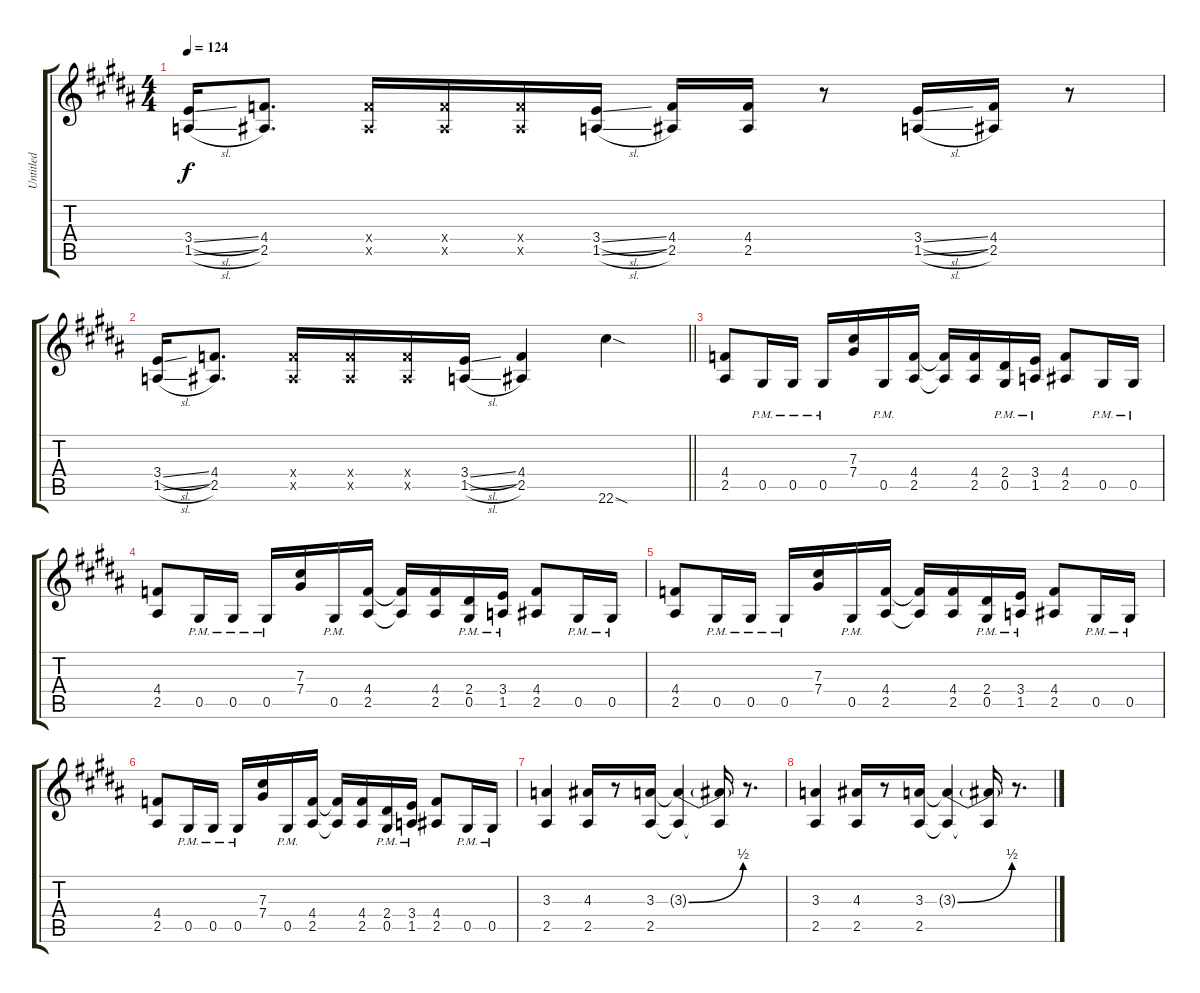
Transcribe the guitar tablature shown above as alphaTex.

\track ("Untitled" "Untitled") {instrument overdrivenguitar}
\staff {score tabs}
\tuning (Eb4 Bb3 Gb3 Db3 Ab2 Eb2) {hide}
\ts (4 4)
\tempo 124
\clef g2
\ks g#minor
(3.4{sl} 1.5{sl}).16{dy f} (4.4 2.5).8{d} (4.4{x} 2.5{x}).16 (4.4{x} 2.5{x}).16 (4.4{x} 2.5{x}).16 (3.4{sl} 1.5{sl}).16 (4.4 2.5).16 (4.4 2.5).16 r.8 (3.4{sl} 1.5{sl}).16 (4.4 2.5).16 r.8 |
\barLineRight lightlight
(3.4{sl} 1.5{sl}).16 (4.4 2.5).8{d} (4.4{x} 2.5{x}).16 (4.4{x} 2.5{x}).16 (4.4{x} 2.5{x}).16 (3.4{sl} 1.5{sl}).16 (4.4 2.5).4 22.6{sod}.4 |
\ks b
(4.4 2.5).8 0.5{pm}.16 0.5{pm}.16 0.5{pm}.16 (7.3 7.4).16 0.5{pm}.16 (4.4 2.5).16 (4.4{t} 2.5{t}).16 (4.4 2.5).16 (2.4{pm} 0.5{pm}).16 (3.4{pm} 1.5{pm}).16 (4.4 2.5).8 0.5{pm}.16 0.5{pm}.16 |
\ks g#minor
(4.4 2.5).8 0.5{pm}.16 0.5{pm}.16 0.5{pm}.16 (7.3 7.4).16 0.5{pm}.16 (4.4 2.5).16 (4.4{t} 2.5{t}).16 (4.4 2.5).16 (2.4{pm} 0.5{pm}).16 (3.4{pm} 1.5{pm}).16 (4.4 2.5).8 0.5{pm}.16 0.5{pm}.16 |
(4.4 2.5).8 0.5{pm}.16 0.5{pm}.16 0.5{pm}.16 (7.3 7.4).16 0.5{pm}.16 (4.4 2.5).16 (4.4{t} 2.5{t}).16 (4.4 2.5).16 (2.4{pm} 0.5{pm}).16 (3.4{pm} 1.5{pm}).16 (4.4 2.5).8 0.5{pm}.16 0.5{pm}.16 |
\ks b
(4.4 2.5).8 0.5{pm}.16 0.5{pm}.16 0.5{pm}.16 (7.3 7.4).16 0.5{pm}.16 (4.4 2.5).16 (4.4{t} 2.5{t}).16 (4.4 2.5).16 (2.4{pm} 0.5{pm}).16 (3.4{pm} 1.5{pm}).16 (4.4 2.5).8 0.5{pm}.16 0.5{pm}.16 |
\ks g#minor
(3.3 2.5).4 (4.3 2.5).16 r.8 (3.3 2.5).16 (3.3{be (bend 0 0 60 2) t} 2.5{t}).4 (3.3{t} 2.5{t}).16 r.8{d} |
(3.3 2.5).4 (4.3 2.5).16 r.8 (3.3 2.5).16 (3.3{be (bend 0 0 60 2) t} 2.5{t}).4 (3.3{t} 2.5{t}).16 r.8{d}
